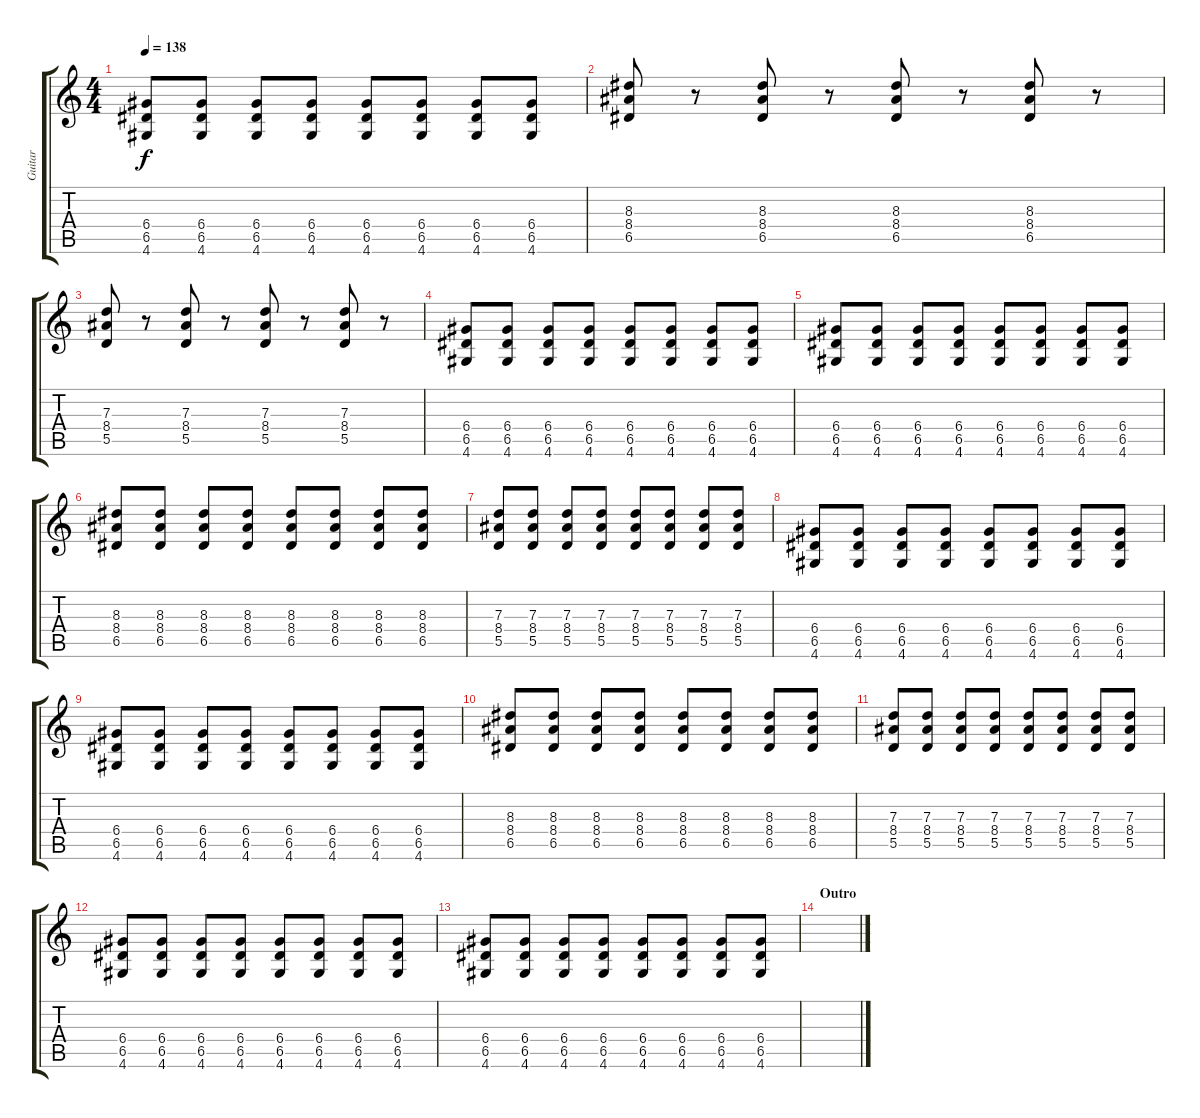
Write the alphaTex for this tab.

\track ("Guitar" "Guitar") {instrument distortionguitar}
\staff {score tabs}
\tuning (E4 B3 G3 D3 A2 E2) {hide}
\ts (4 4)
\tempo 138
\clef g2
\ks c
(6.4 6.5 4.6).8{dy f} (6.4 6.5 4.6).8 (6.4 6.5 4.6).8 (6.4 6.5 4.6).8 (6.4 6.5 4.6).8 (6.4 6.5 4.6).8 (6.4 6.5 4.6).8 (6.4 6.5 4.6).8 |
(8.3 8.4 6.5).8 r.8 (8.3 8.4 6.5).8 r.8 (8.3 8.4 6.5).8 r.8 (8.3 8.4 6.5).8 r.8 |
(7.3 8.4 5.5).8 r.8 (7.3 8.4 5.5).8 r.8 (7.3 8.4 5.5).8 r.8 (7.3 8.4 5.5).8 r.8 |
(6.4 6.5 4.6).8 (6.4 6.5 4.6).8 (6.4 6.5 4.6).8 (6.4 6.5 4.6).8 (6.4 6.5 4.6).8 (6.4 6.5 4.6).8 (6.4 6.5 4.6).8 (6.4 6.5 4.6).8 |
(6.4 6.5 4.6).8 (6.4 6.5 4.6).8 (6.4 6.5 4.6).8 (6.4 6.5 4.6).8 (6.4 6.5 4.6).8 (6.4 6.5 4.6).8 (6.4 6.5 4.6).8 (6.4 6.5 4.6).8 |
(8.3 8.4 6.5).8{volume 16} (8.3 8.4 6.5).8 (8.3 8.4 6.5).8 (8.3 8.4 6.5).8 (8.3 8.4 6.5).8 (8.3 8.4 6.5).8 (8.3 8.4 6.5).8 (8.3 8.4 6.5).8 |
(7.3 8.4 5.5).8 (7.3 8.4 5.5).8 (7.3 8.4 5.5).8 (7.3 8.4 5.5).8 (7.3 8.4 5.5).8 (7.3 8.4 5.5).8 (7.3 8.4 5.5).8 (7.3 8.4 5.5).8 |
(6.4 6.5 4.6).8 (6.4 6.5 4.6).8 (6.4 6.5 4.6).8 (6.4 6.5 4.6).8 (6.4 6.5 4.6).8 (6.4 6.5 4.6).8 (6.4 6.5 4.6).8 (6.4 6.5 4.6).8 |
(6.4 6.5 4.6).8 (6.4 6.5 4.6).8 (6.4 6.5 4.6).8 (6.4 6.5 4.6).8 (6.4 6.5 4.6).8 (6.4 6.5 4.6).8 (6.4 6.5 4.6).8 (6.4 6.5 4.6).8 |
(8.3 8.4 6.5).8{volume 16} (8.3 8.4 6.5).8 (8.3 8.4 6.5).8 (8.3 8.4 6.5).8 (8.3 8.4 6.5).8 (8.3 8.4 6.5).8 (8.3 8.4 6.5).8 (8.3 8.4 6.5).8 |
(7.3 8.4 5.5).8 (7.3 8.4 5.5).8 (7.3 8.4 5.5).8 (7.3 8.4 5.5).8 (7.3 8.4 5.5).8 (7.3 8.4 5.5).8 (7.3 8.4 5.5).8 (7.3 8.4 5.5).8 |
(6.4 6.5 4.6).8 (6.4 6.5 4.6).8 (6.4 6.5 4.6).8 (6.4 6.5 4.6).8 (6.4 6.5 4.6).8 (6.4 6.5 4.6).8 (6.4 6.5 4.6).8 (6.4 6.5 4.6).8 |
(6.4 6.5 4.6).8 (6.4 6.5 4.6).8 (6.4 6.5 4.6).8 (6.4 6.5 4.6).8 (6.4 6.5 4.6).8 (6.4 6.5 4.6).8 (6.4 6.5 4.6).8 (6.4 6.5 4.6).8 |
\section ("" "Outro")
